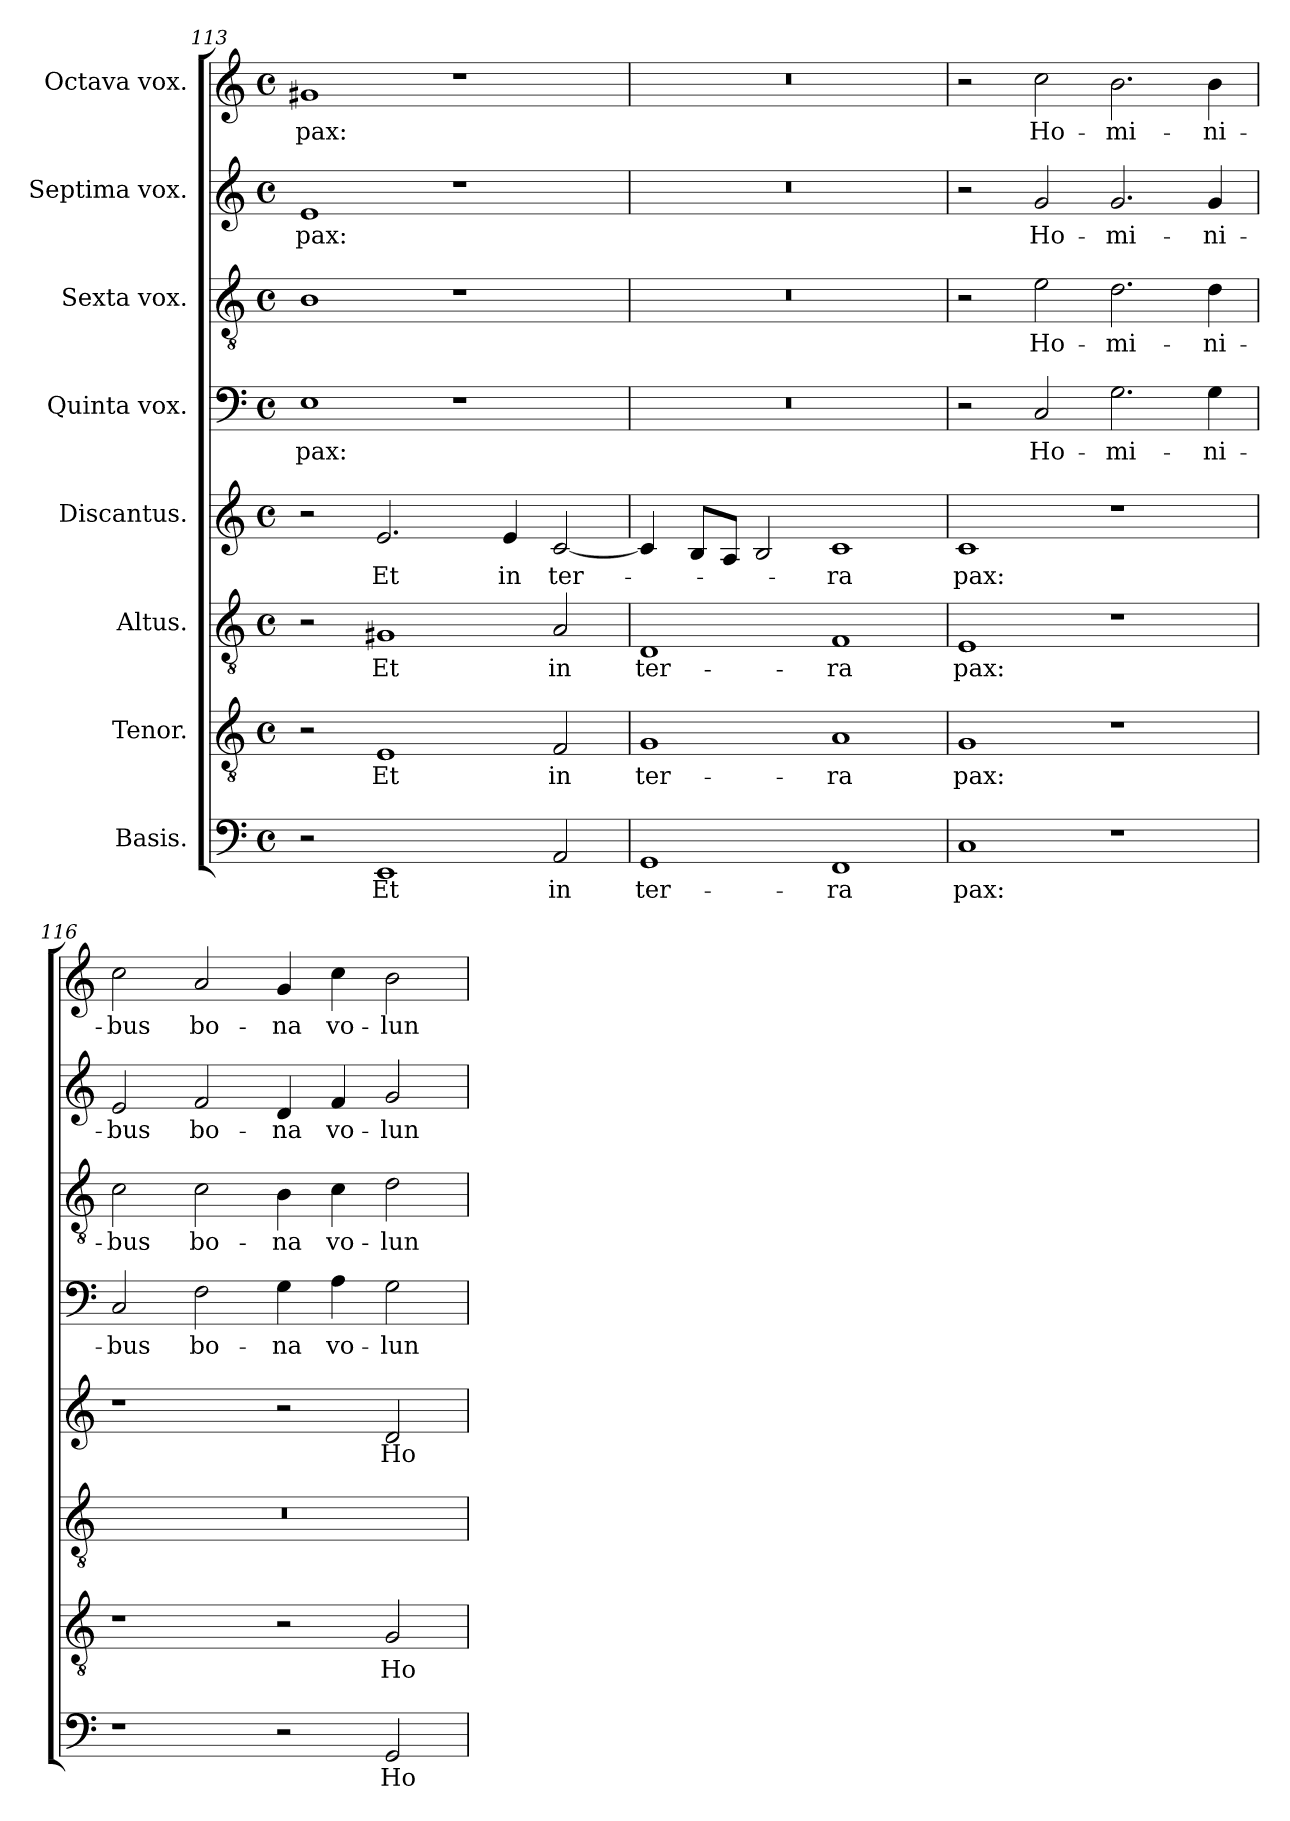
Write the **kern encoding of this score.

**kern	**text	**kern	**text	**kern	**text	**kern	**text	**kern	**text	**kern	**text	**kern	**text	**kern	**text
*part8	*part8	*part7	*part7	*part6	*part6	*part5	*part5	*part4	*part4	*part3	*part3	*part2	*part2	*part1	*part1
*staff8	*staff8	*staff7	*staff7	*staff6	*staff6	*staff5	*staff5	*staff4	*staff4	*staff3	*staff3	*staff2	*staff2	*staff1	*staff1
*I"Basis.	*	*I"Tenor.	*	*I"Altus.	*	*I"Discantus.	*	*I"Quinta vox.	*	*I"Sexta vox.	*	*I"Septima vox.	*	*I"Octava vox.	*
*clefF4	*	*clefGv2	*	*clefGv2	*	*clefG2	*	*clefF4	*	*clefGv2	*	*clefG2	*	*clefG2	*
*k[]	*	*k[]	*	*k[]	*	*k[]	*	*k[]	*	*k[]	*	*k[]	*	*k[]	*
*M4/2	*	*M4/2	*	*M4/2	*	*M4/2	*	*M4/2	*	*M4/2	*	*M4/2	*	*M4/2	*
*met(c)	*	*met(c)	*	*met(c)	*	*met(c)	*	*met(c)	*	*met(c)	*	*met(c)	*	*met(c)	*
=113	=113	=113	=113	=113	=113	=113	=113	=113	=113	=113	=113	=113	=113	=113	=113
!	!	!	!	!	!	!	!	!	!LO:LY:b	!	!	!	!LO:LY:b	!	!LO:LY:b
2r	.	2r	.	2r	.	2r	.	1E	pax:	1B	.	1e	pax:	1g#X	pax:
!	!LO:LY:b	!	!LO:LY:b	!	!LO:LY:b	!	!LO:LY:b	!	!	!	!	!	!	!	!
1EE	Et	1E	Et	1G#X	Et	2.e/	Et	.	.	.	.	.	.	.	.
.	.	.	.	.	.	.	.	1r	.	1r	.	1r	.	1r	.
!	!	!	!	!	!	!	!LO:LY:b	!	!	!	!	!	!	!	!
.	.	.	.	.	.	4e/	in	.	.	.	.	.	.	.	.
!	!LO:LY:b	!	!LO:LY:b	!	!LO:LY:b	!	!LO:LY:b	!	!	!	!	!	!	!	!
2AA/	in	2F/	in	2A/	in	[2c/	ter-	.	.	.	.	.	.	.	.
=114	=114	=114	=114	=114	=114	=114	=114	=114	=114	=114	=114	=114	=114	=114	=114
!	!LO:LY:b	!	!LO:LY:b	!	!LO:LY:b	!	!	!	!	!	!	!	!	!	!
1GG	ter-	1G	ter-	1D	ter-	4c/]	.	0r	.	0r	.	0r	.	0r	.
.	.	.	.	.	.	8B/L	.	.	.	.	.	.	.	.	.
.	.	.	.	.	.	8A/J	.	.	.	.	.	.	.	.	.
.	.	.	.	.	.	2B/	.	.	.	.	.	.	.	.	.
!	!LO:LY:b	!	!LO:LY:b	!	!LO:LY:b	!	!LO:LY:b	!	!	!	!	!	!	!	!
1FF	-ra	1A	-ra	1F	-ra	1c	-ra	.	.	.	.	.	.	.	.
=115	=115	=115	=115	=115	=115	=115	=115	=115	=115	=115	=115	=115	=115	=115	=115
!	!LO:LY:b	!	!LO:LY:b	!	!LO:LY:b	!	!LO:LY:b	!	!	!	!	!	!	!	!
1C	pax:	1G	pax:	1E	pax:	1c	pax:	2r	.	2r	.	2r	.	2r	.
!	!	!	!	!	!	!	!	!	!LO:LY:b	!	!LO:LY:b	!	!LO:LY:b	!	!LO:LY:b
.	.	.	.	.	.	.	.	2C/	Ho-	2e\	Ho-	2g/	Ho-	2cc\	Ho-
!	!	!	!	!	!	!	!	!	!LO:LY:b	!	!LO:LY:b	!	!LO:LY:b	!	!LO:LY:b
1r	.	1r	.	1r	.	1r	.	2.G\	-mi-	2.d\	-mi-	2.g/	-mi-	2.b\	-mi-
!	!	!	!	!	!	!	!	!	!LO:LY:b	!	!LO:LY:b	!	!LO:LY:b	!	!LO:LY:b
.	.	.	.	.	.	.	.	4G\	-ni-	4d\	-ni-	4g/	-ni-	4b\	-ni-
=116	=116	=116	=116	=116	=116	=116	=116	=116	=116	=116	=116	=116	=116	=116	=116
!	!	!	!	!	!	!	!	!	!LO:LY:b	!	!LO:LY:b	!	!LO:LY:b	!	!LO:LY:b
1r	.	1r	.	0r	.	1r	.	2C/	-bus	2c\	-bus	2e/	-bus	2cc\	-bus
!	!	!	!	!	!	!	!	!	!LO:LY:b	!	!LO:LY:b	!	!LO:LY:b	!	!LO:LY:b
.	.	.	.	.	.	.	.	2F\	bo-	2c\	bo-	2f/	bo-	2a/	bo-
!	!	!	!	!	!	!	!	!	!LO:LY:b	!	!LO:LY:b	!	!LO:LY:b	!	!LO:LY:b
2r	.	2r	.	.	.	2r	.	4G\	-na	4B\	-na	4d/	-na	4g/	-na
!	!	!	!	!	!	!	!	!	!LO:LY:b	!	!LO:LY:b	!	!LO:LY:b	!	!LO:LY:b
.	.	.	.	.	.	.	.	4A\	vo-	4c\	vo-	4f/	vo-	4cc\	vo-
!	!LO:LY:b	!	!LO:LY:b	!	!	!	!LO:LY:b	!	!LO:LY:b	!	!LO:LY:b	!	!LO:LY:b	!	!LO:LY:b
2GG/	Ho-	2G/	Ho-	.	.	2d/	Ho-	2G\	-lun-	2d\	-lun-	2g/	-lun-	2b\	-lun-
=	=	=	=	=	=	=	=	=	=	=	=	=	=	=	=
*-	*-	*-	*-	*-	*-	*-	*-	*-	*-	*-	*-	*-	*-	*-	*-
